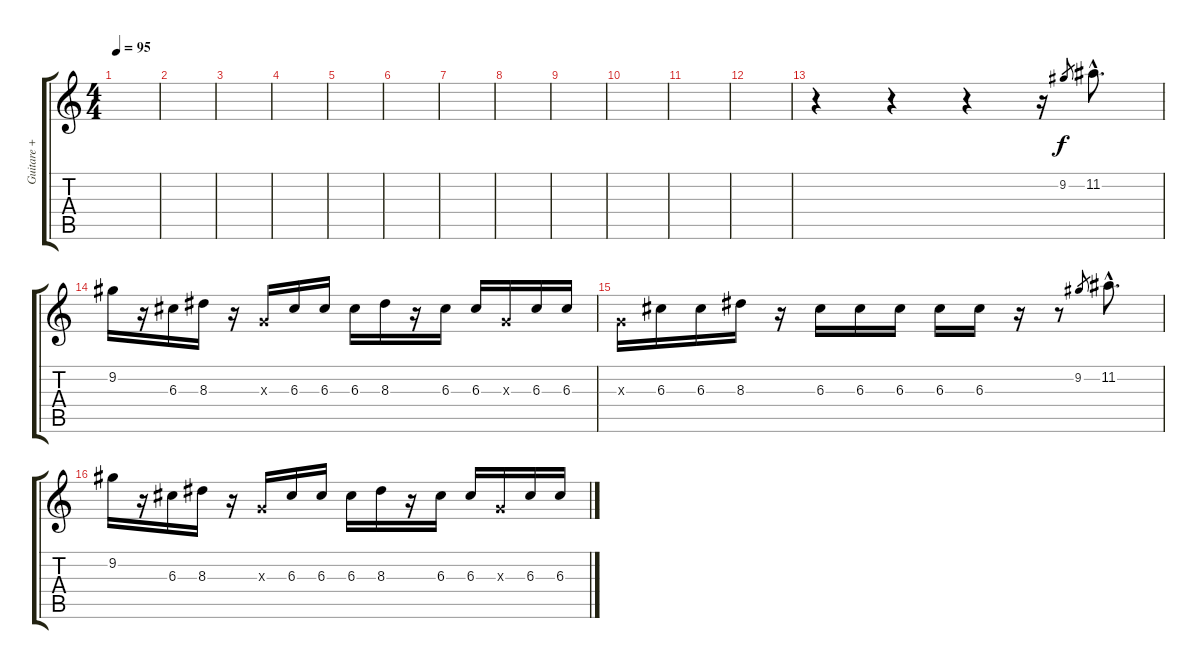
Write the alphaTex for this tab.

\track ("Guitare + Wha" "Guitare + ") {instrument electricguitarjazz}
\staff {score tabs}
\tuning (E4 B3 G3 D3 A2 E2) {hide}
\ts (4 4)
\tempo 95
\clef g2
\ks c
|
|
|
|
|
|
|
|
|
|
|
|
r.4 r.4 r.4 r.16 9.2.8{gr} 11.2{hac}.8{d} |
9.2.16 r.16 6.3.16 8.3.16 r.16 0.3{x}.16 6.3.16 6.3.16 6.3.16 8.3.16 r.16 6.3.16 6.3.16 0.3{x}.16 6.3.16 6.3.16 |
0.3{x}.16 6.3.16 6.3.16 8.3.16 r.16 6.3.16 6.3.16 6.3.16 6.3.16 6.3.16 r.16 r.8 9.2.8{gr} 11.2{hac}.8{d} |
9.2.16 r.16 6.3.16 8.3.16 r.16 0.3{x}.16 6.3.16 6.3.16 6.3.16 8.3.16 r.16 6.3.16 6.3.16 0.3{x}.16 6.3.16 6.3.16
